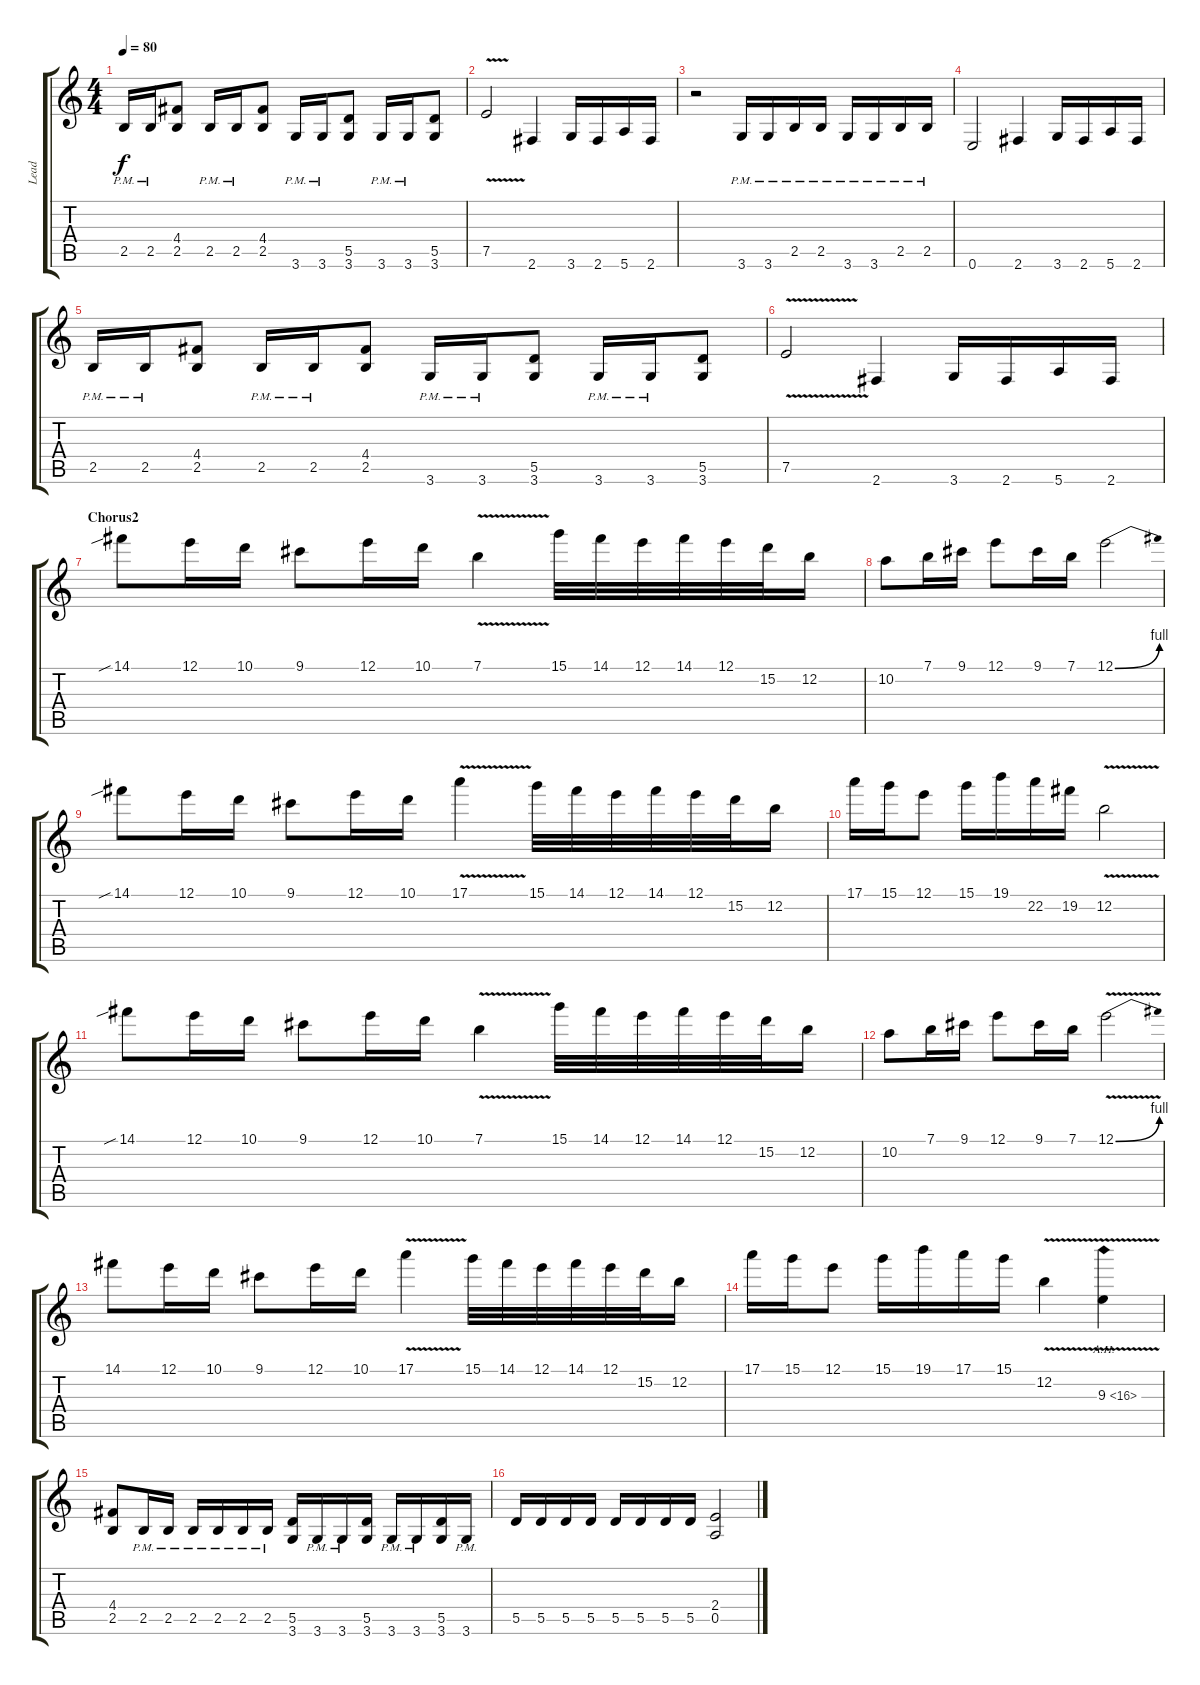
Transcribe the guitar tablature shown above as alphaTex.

\track ("Lead" "Lead") {instrument distortionguitar}
\staff {score tabs}
\tuning (E4 B3 G3 D3 A2 E2) {hide}
\ts (4 4)
\tempo 80
\clef g2
\ks c
2.5{pm}.16{dy f} 2.5{pm}.16 (4.4 2.5).8 2.5{pm}.16 2.5{pm}.16 (4.4 2.5).8 3.6{pm}.16 3.6{pm}.16 (5.5 3.6).8 3.6{pm}.16 3.6{pm}.16 (5.5 3.6).8 |
7.5{v}.2 2.6.4 3.6.16 2.6.16 5.6.16 2.6.16 |
r.2 3.6{pm}.16 3.6{pm}.16 2.5{pm}.16 2.5{pm}.16 3.6{pm}.16 3.6{pm}.16 2.5{pm}.16 2.5{pm}.16 |
0.6.2 2.6.4 3.6.16 2.6.16 5.6.16 2.6.16 |
2.5{pm}.16 2.5{pm}.16 (4.4 2.5).8 2.5{pm}.16 2.5{pm}.16 (4.4 2.5).8 3.6{pm}.16 3.6{pm}.16 (5.5 3.6).8 3.6{pm}.16 3.6{pm}.16 (5.5 3.6).8 |
7.5{v}.2 2.6.4 3.6.16 2.6.16 5.6.16 2.6.16 |
\section ("" "Chorus2")
14.1{sib}.8 12.1.16 10.1.16 9.1.8 12.1.16 10.1.16 7.1{v}.4 15.1.32 14.1.32 12.1.32 14.1.32 12.1.32 15.2.32 12.2.16 |
10.2.8 7.1.16 9.1.16 12.1.8 9.1.16 7.1.16 12.1{be (bend 0 0 60 4)}.2 |
14.1{sib}.8 12.1.16 10.1.16 9.1.8 12.1.16 10.1.16 17.1{v}.4 15.1.32 14.1.32 12.1.32 14.1.32 12.1.32 15.2.32 12.2.16 |
17.1.16 15.1.16 12.1.8 15.1.16 19.1.16 22.2.16 19.2.16 12.2{v}.2 |
14.1{sib}.8 12.1.16 10.1.16 9.1.8 12.1.16 10.1.16 7.1{v}.4 15.1.32 14.1.32 12.1.32 14.1.32 12.1.32 15.2.32 12.2.16 |
10.2.8 7.1.16 9.1.16 12.1.8 9.1.16 7.1.16 12.1{be (bend 0 0 60 4) v}.2 |
14.1.8 12.1.16 10.1.16 9.1.8 12.1.16 10.1.16 17.1{v}.4 15.1.32 14.1.32 12.1.32 14.1.32 12.1.32 15.2.32 12.2.16 |
17.1.16 15.1.16 12.1.8 15.1.16 19.1.16 17.1.16 15.1.16 12.2{v}.4 9.3{ah 7 v}.4 |
(4.4 2.5).8 2.5{pm}.16 2.5{pm}.16 2.5{pm}.16 2.5{pm}.16 2.5{pm}.16 2.5{pm}.16 (5.5 3.6).16 3.6{pm}.16 3.6{pm}.16 (5.5 3.6).16 3.6{pm}.16 3.6{pm}.16 (5.5 3.6).16 3.6{pm}.16 |
5.5.16 5.5.16 5.5.16 5.5.16 5.5.16 5.5.16 5.5.16 5.5.16 (2.4 0.5).2
